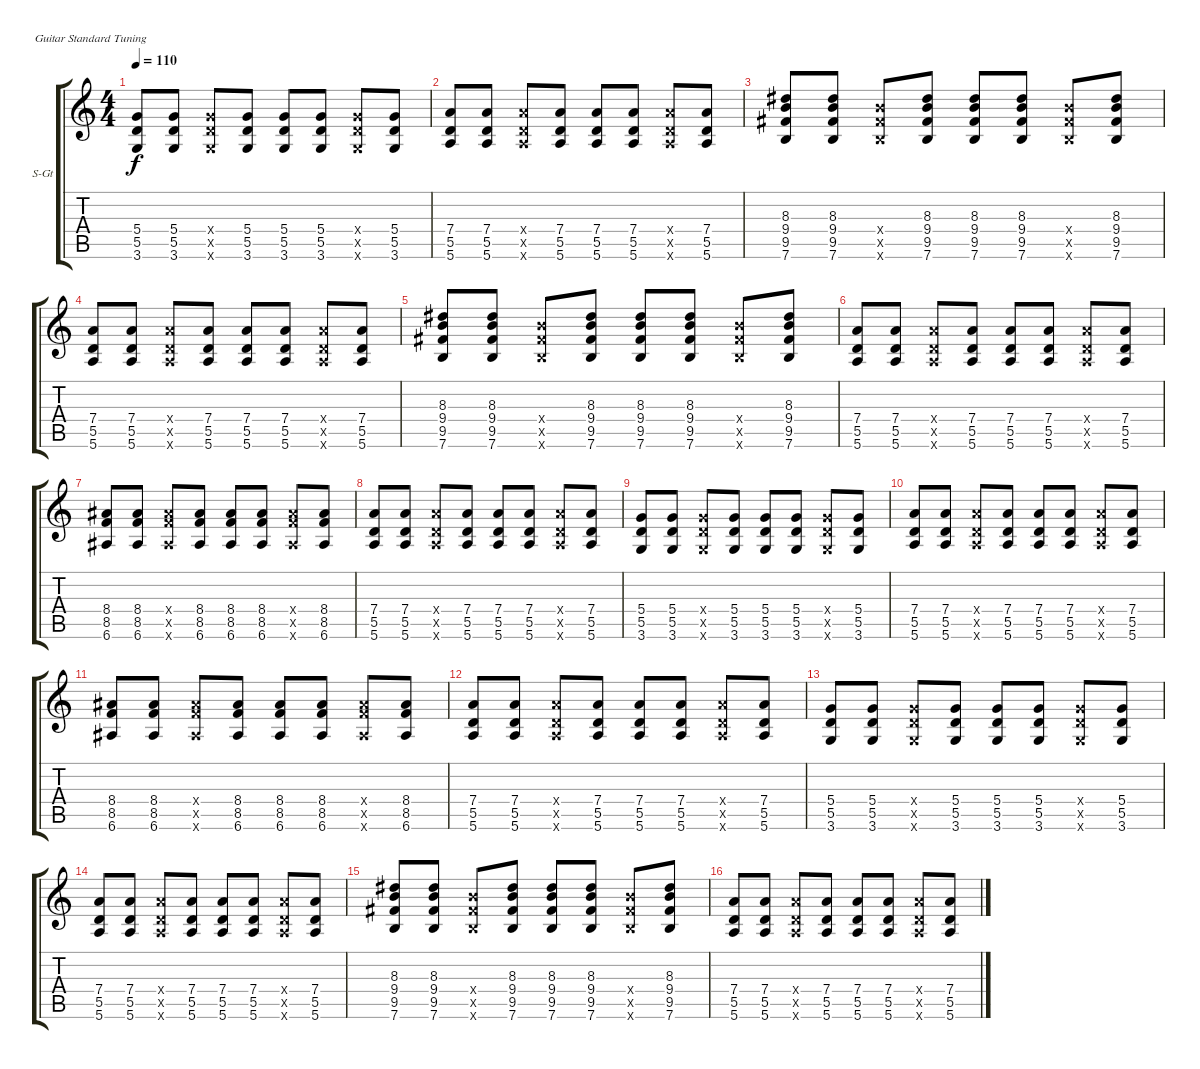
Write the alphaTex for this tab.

\defaultSystemsLayout 4
\bracketExtendMode groupsimilarinstruments
\firstSystemTrackNameOrientation horizontal
\otherSystemsTrackNameOrientation horizontal
\track ("Steel Guitar" "S-Gt") {instrument acousticguitarsteel}
\staff {score tabs}
\tuning (E4 B3 G3 D3 A2 E2)
\ts (4 4)
\tempo 110
\clef g2
\scale
0.333333
\ks c
(5.4 5.5 3.6).8{dy f} (5.4 5.5 3.6).8 (5.4{x} 5.5{x} 3.6{x}).8 (5.4 5.5 3.6).8 (5.4 5.5 3.6).8 (5.4 5.5 3.6).8 (5.4{x} 5.5{x} 3.6{x}).8 (5.4 5.5 3.6).8 |
\scale
0.333333 (7.4 5.5 5.6).8 (7.4 5.5 5.6).8 (7.4{x} 5.5{x} 5.6{x}).8 (7.4 5.5 5.6).8 (7.4 5.5 5.6).8 (7.4 5.5 5.6).8 (7.4{x} 5.5{x} 5.6{x}).8 (7.4 5.5 5.6).8 |
\scale
0.333333 (9.4 9.5 7.6 8.3).8 (9.4 9.5 7.6 8.3).8 (9.4{x} 9.5{x} 7.6{x}).8 (9.4 9.5 7.6 8.3).8 (9.4 9.5 7.6 8.3).8 (9.4 9.5 7.6 8.3).8 (9.4{x} 9.5{x} 7.6{x}).8 (9.4 9.5 7.6 8.3).8 |
\scale
0.333333 (7.4 5.5 5.6).8 (7.4 5.5 5.6).8 (7.4{x} 5.5{x} 5.6{x}).8 (7.4 5.5 5.6).8 (7.4 5.5 5.6).8 (7.4 5.5 5.6).8 (7.4{x} 5.5{x} 5.6{x}).8 (7.4 5.5 5.6).8 |
\scale
0.333333 (9.4 9.5 7.6 8.3).8 (9.4 9.5 7.6 8.3).8 (9.4{x} 9.5{x} 7.6{x}).8 (9.4 9.5 7.6 8.3).8 (9.4 9.5 7.6 8.3).8 (9.4 9.5 7.6 8.3).8 (9.4{x} 9.5{x} 7.6{x}).8 (9.4 9.5 7.6 8.3).8 |
\scale
0.333333 (7.4 5.5 5.6).8 (7.4 5.5 5.6).8 (7.4{x} 5.5{x} 5.6{x}).8 (7.4 5.5 5.6).8 (7.4 5.5 5.6).8 (7.4 5.5 5.6).8 (7.4{x} 5.5{x} 5.6{x}).8 (7.4 5.5 5.6).8 |
\scale
0.333333 (8.4 8.5 6.6).8 (8.4 8.5 6.6).8 (8.4{x} 8.5{x} 6.6{x}).8 (8.4 8.5 6.6).8 (8.4 8.5 6.6).8 (8.4 8.5 6.6).8 (8.4{x} 8.5{x} 6.6{x}).8 (8.4 8.5 6.6).8 |
\scale
0.333333 (7.4 5.5 5.6).8 (7.4 5.5 5.6).8 (7.4{x} 5.5{x} 5.6{x}).8 (7.4 5.5 5.6).8 (7.4 5.5 5.6).8 (7.4 5.5 5.6).8 (7.4{x} 5.5{x} 5.6{x}).8 (7.4 5.5 5.6).8 |
\scale
0.333333 (5.4 5.5 3.6).8 (5.4 5.5 3.6).8 (5.4{x} 5.5{x} 3.6{x}).8 (5.4 5.5 3.6).8 (5.4 5.5 3.6).8 (5.4 5.5 3.6).8 (5.4{x} 5.5{x} 3.6{x}).8 (5.4 5.5 3.6).8 |
\scale
0.333333 (7.4 5.5 5.6).8 (7.4 5.5 5.6).8 (7.4{x} 5.5{x} 5.6{x}).8 (7.4 5.5 5.6).8 (7.4 5.5 5.6).8 (7.4 5.5 5.6).8 (7.4{x} 5.5{x} 5.6{x}).8 (7.4 5.5 5.6).8 |
\scale
0.333333 (8.4 8.5 6.6).8 (8.4 8.5 6.6).8 (8.4{x} 8.5{x} 6.6{x}).8 (8.4 8.5 6.6).8 (8.4 8.5 6.6).8 (8.4 8.5 6.6).8 (8.4{x} 8.5{x} 6.6{x}).8 (8.4 8.5 6.6).8 |
\scale
0.333333 (7.4 5.5 5.6).8 (7.4 5.5 5.6).8 (7.4{x} 5.5{x} 5.6{x}).8 (7.4 5.5 5.6).8 (7.4 5.5 5.6).8 (7.4 5.5 5.6).8 (7.4{x} 5.5{x} 5.6{x}).8 (7.4 5.5 5.6).8 |
\scale
0.333333 (5.4 5.5 3.6).8 (5.4 5.5 3.6).8 (5.4{x} 5.5{x} 3.6{x}).8 (5.4 5.5 3.6).8 (5.4 5.5 3.6).8 (5.4 5.5 3.6).8 (5.4{x} 5.5{x} 3.6{x}).8 (5.4 5.5 3.6).8 |
\scale
0.333333 (7.4 5.5 5.6).8 (7.4 5.5 5.6).8 (7.4{x} 5.5{x} 5.6{x}).8 (7.4 5.5 5.6).8 (7.4 5.5 5.6).8 (7.4 5.5 5.6).8 (7.4{x} 5.5{x} 5.6{x}).8 (7.4 5.5 5.6).8 |
\scale
0.333333 (9.4 9.5 7.6 8.3).8 (9.4 9.5 7.6 8.3).8 (9.4{x} 9.5{x} 7.6{x}).8 (9.4 9.5 7.6 8.3).8 (9.4 9.5 7.6 8.3).8 (9.4 9.5 7.6 8.3).8 (9.4{x} 9.5{x} 7.6{x}).8 (9.4 9.5 7.6 8.3).8 |
\scale
0.333333 (7.4 5.5 5.6).8 (7.4 5.5 5.6).8 (7.4{x} 5.5{x} 5.6{x}).8 (7.4 5.5 5.6).8 (7.4 5.5 5.6).8 (7.4 5.5 5.6).8 (7.4{x} 5.5{x} 5.6{x}).8 (7.4 5.5 5.6).8
